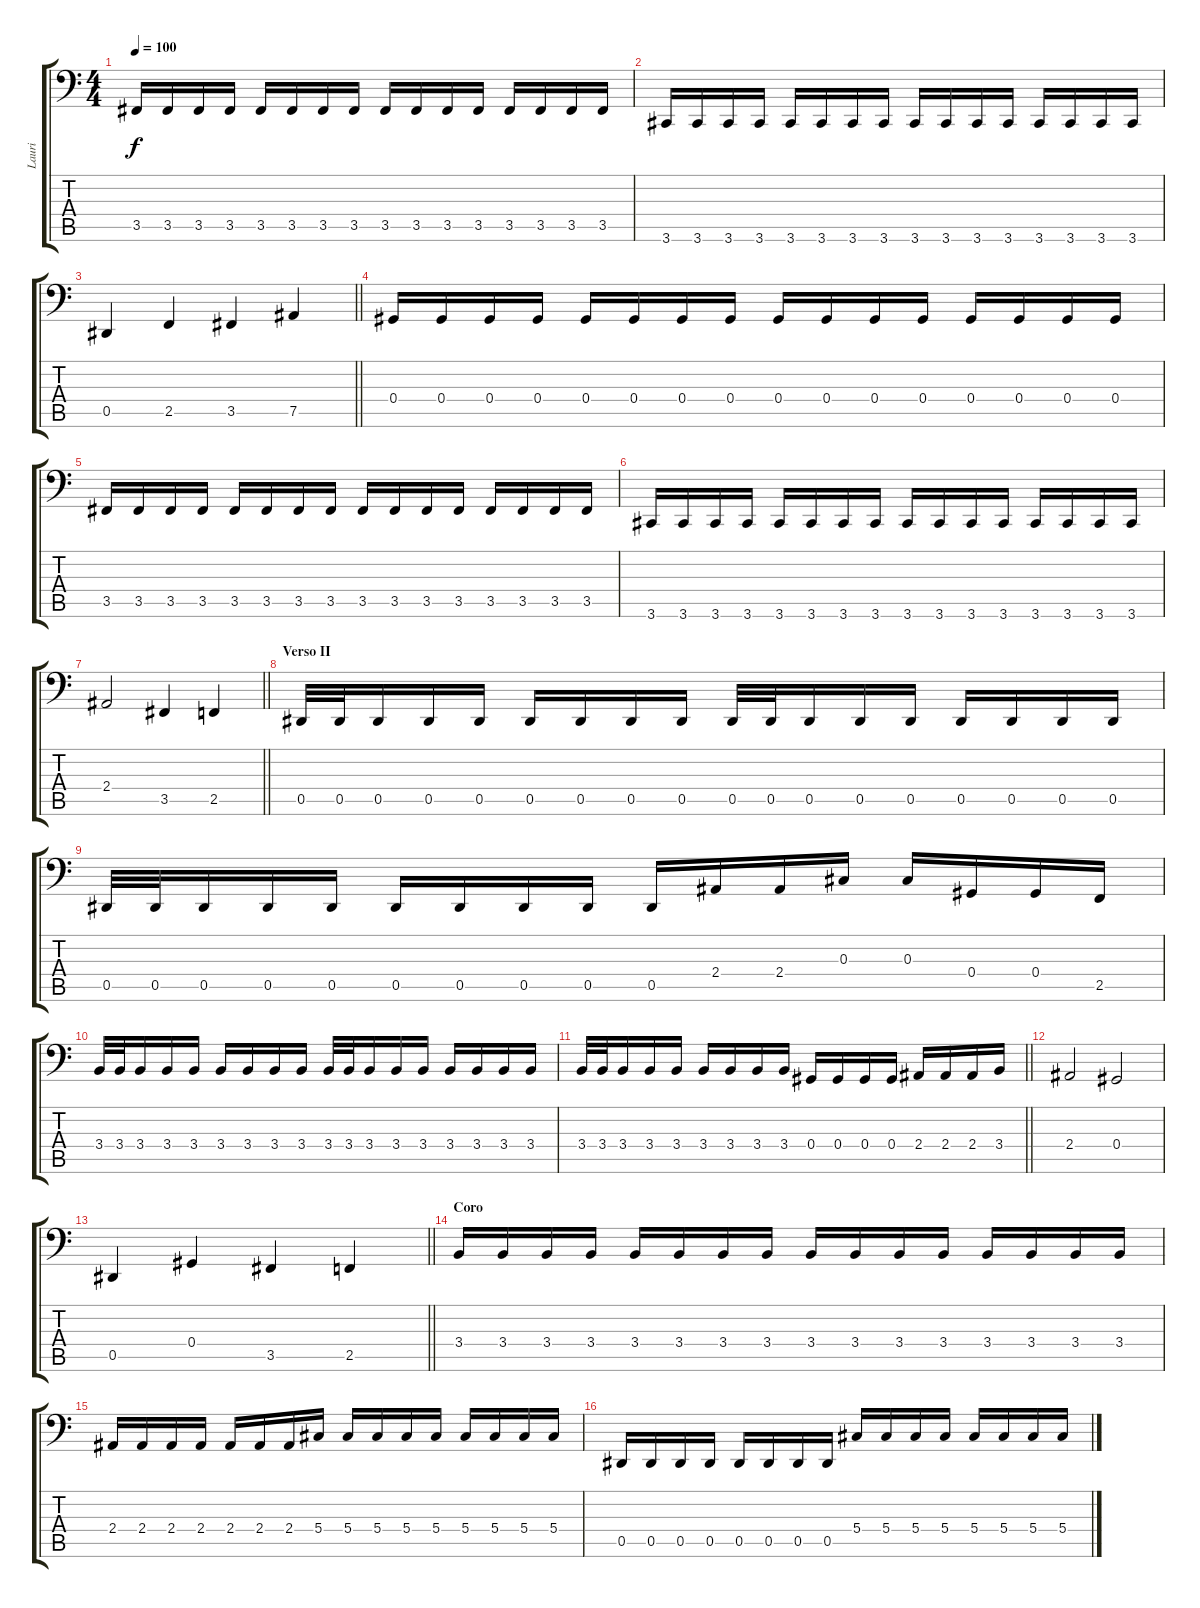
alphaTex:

\track ("Lauri" "Lauri") {instrument electricbassfinger}
\staff {score tabs}
\tuning (B2 Gb2 Db2 Ab1 Eb1 Bb0) {hide}
\ts (4 4)
\tempo 100
\clef f4
\ks c
3.5.16{dy f} 3.5.16 3.5.16 3.5.16 3.5.16 3.5.16 3.5.16 3.5.16 3.5.16 3.5.16 3.5.16 3.5.16 3.5.16 3.5.16 3.5.16 3.5.16 |
3.6.16 3.6.16 3.6.16 3.6.16 3.6.16 3.6.16 3.6.16 3.6.16 3.6.16 3.6.16 3.6.16 3.6.16 3.6.16 3.6.16 3.6.16 3.6.16 |
\barLineRight lightlight
0.5.4 2.5.4 3.5.4 7.5.4 |
0.4.16 0.4.16 0.4.16 0.4.16 0.4.16 0.4.16 0.4.16 0.4.16 0.4.16 0.4.16 0.4.16 0.4.16 0.4.16 0.4.16 0.4.16 0.4.16 |
3.5.16 3.5.16 3.5.16 3.5.16 3.5.16 3.5.16 3.5.16 3.5.16 3.5.16 3.5.16 3.5.16 3.5.16 3.5.16 3.5.16 3.5.16 3.5.16 |
3.6.16 3.6.16 3.6.16 3.6.16 3.6.16 3.6.16 3.6.16 3.6.16 3.6.16 3.6.16 3.6.16 3.6.16 3.6.16 3.6.16 3.6.16 3.6.16 |
\barLineRight lightlight
2.4.2 3.5.4 2.5.4 |
\section ("" "Verso II")
0.5.32 0.5.32 0.5.16 0.5.16 0.5.16 0.5.16 0.5.16 0.5.16 0.5.16 0.5.32 0.5.32 0.5.16 0.5.16 0.5.16 0.5.16 0.5.16 0.5.16 0.5.16 |
0.5.32 0.5.32 0.5.16 0.5.16 0.5.16 0.5.16 0.5.16 0.5.16 0.5.16 0.5.16 2.4.16 2.4.16 0.3.16 0.3.16 0.4.16 0.4.16 2.5.16 |
3.4.32 3.4.32 3.4.16 3.4.16 3.4.16 3.4.16 3.4.16 3.4.16 3.4.16 3.4.32 3.4.32 3.4.16 3.4.16 3.4.16 3.4.16 3.4.16 3.4.16 3.4.16 |
\barLineRight lightlight
3.4.32 3.4.32 3.4.16 3.4.16 3.4.16 3.4.16 3.4.16 3.4.16 3.4.16 0.4.16 0.4.16 0.4.16 0.4.16 2.4.16 2.4.16 2.4.16 3.4.16 |
2.4.2 0.4.2 |
\barLineRight lightlight
0.5.4 0.4.4 3.5.4 2.5.4 |
\section ("" "Coro")
3.4.16 3.4.16 3.4.16 3.4.16 3.4.16 3.4.16 3.4.16 3.4.16 3.4.16 3.4.16 3.4.16 3.4.16 3.4.16 3.4.16 3.4.16 3.4.16 |
2.4.16 2.4.16 2.4.16 2.4.16 2.4.16 2.4.16 2.4.16 5.4.16 5.4.16 5.4.16 5.4.16 5.4.16 5.4.16 5.4.16 5.4.16 5.4.16 |
0.5.16 0.5.16 0.5.16 0.5.16 0.5.16 0.5.16 0.5.16 0.5.16 5.4.16 5.4.16 5.4.16 5.4.16 5.4.16 5.4.16 5.4.16 5.4.16
